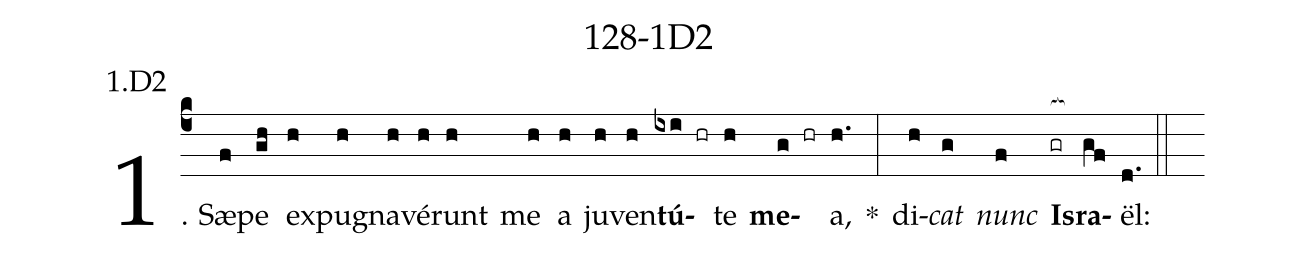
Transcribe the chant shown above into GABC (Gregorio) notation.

name: 128-1D2;
annotation: 1.D2;
%%
(c4)1. Sæ(f)pe(gh) ex(h)pu(h)gna(h)vé(h)runt(h) me(h) a(h) ju(h)ven(h)<b>tú</b>(ixi hr)te(h) <b>me</b>(g hr)a,(h.) *(:) di(h)<i>cat</i>(g) <i>nunc</i>(f) <b>Is</b>(gr[ocb:1{])<b>ra</b>(gf[ocb:0}])ël:(d.) (::)
